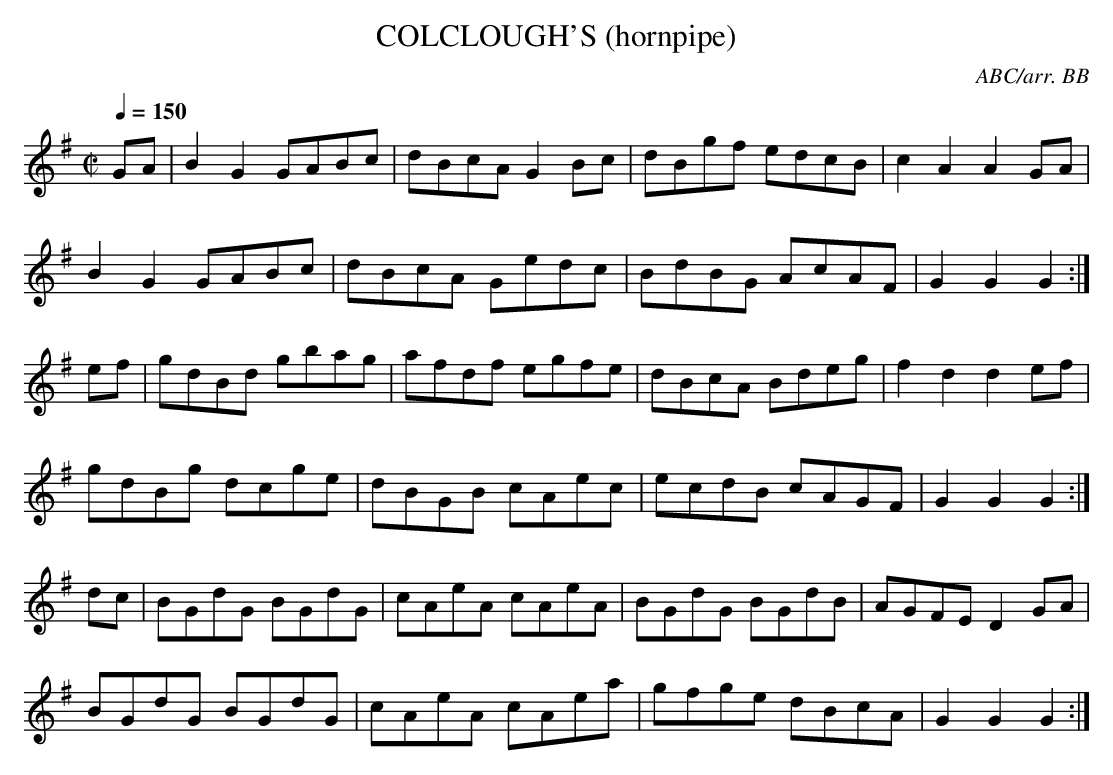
X:1
T:COLCLOUGH'S (hornpipe)
C:ABC/arr. BB
Q:1/4=150
L:1/8
M:C|
K:G
GA|B2G2 GABc|dBcA G2Bc|dBgf edcB|c2A2 A2GA|
B2G2 GABc|dBcA Gedc|BdBG AcAF|G2G2G2:|
ef|gdBd gbag|afdf egfe|dBcA Bdeg|f2d2d2 ef|
gdBg dcge|dBGB cAec|ecdB cAGF|G2G2G2:|
dc|BGdG BGdG|cAeA cAeA|BGdG BGdB|AGFE D2GA|
BGdG BGdG|cAeA cAea|gfge dBcA|G2G2G2:|
